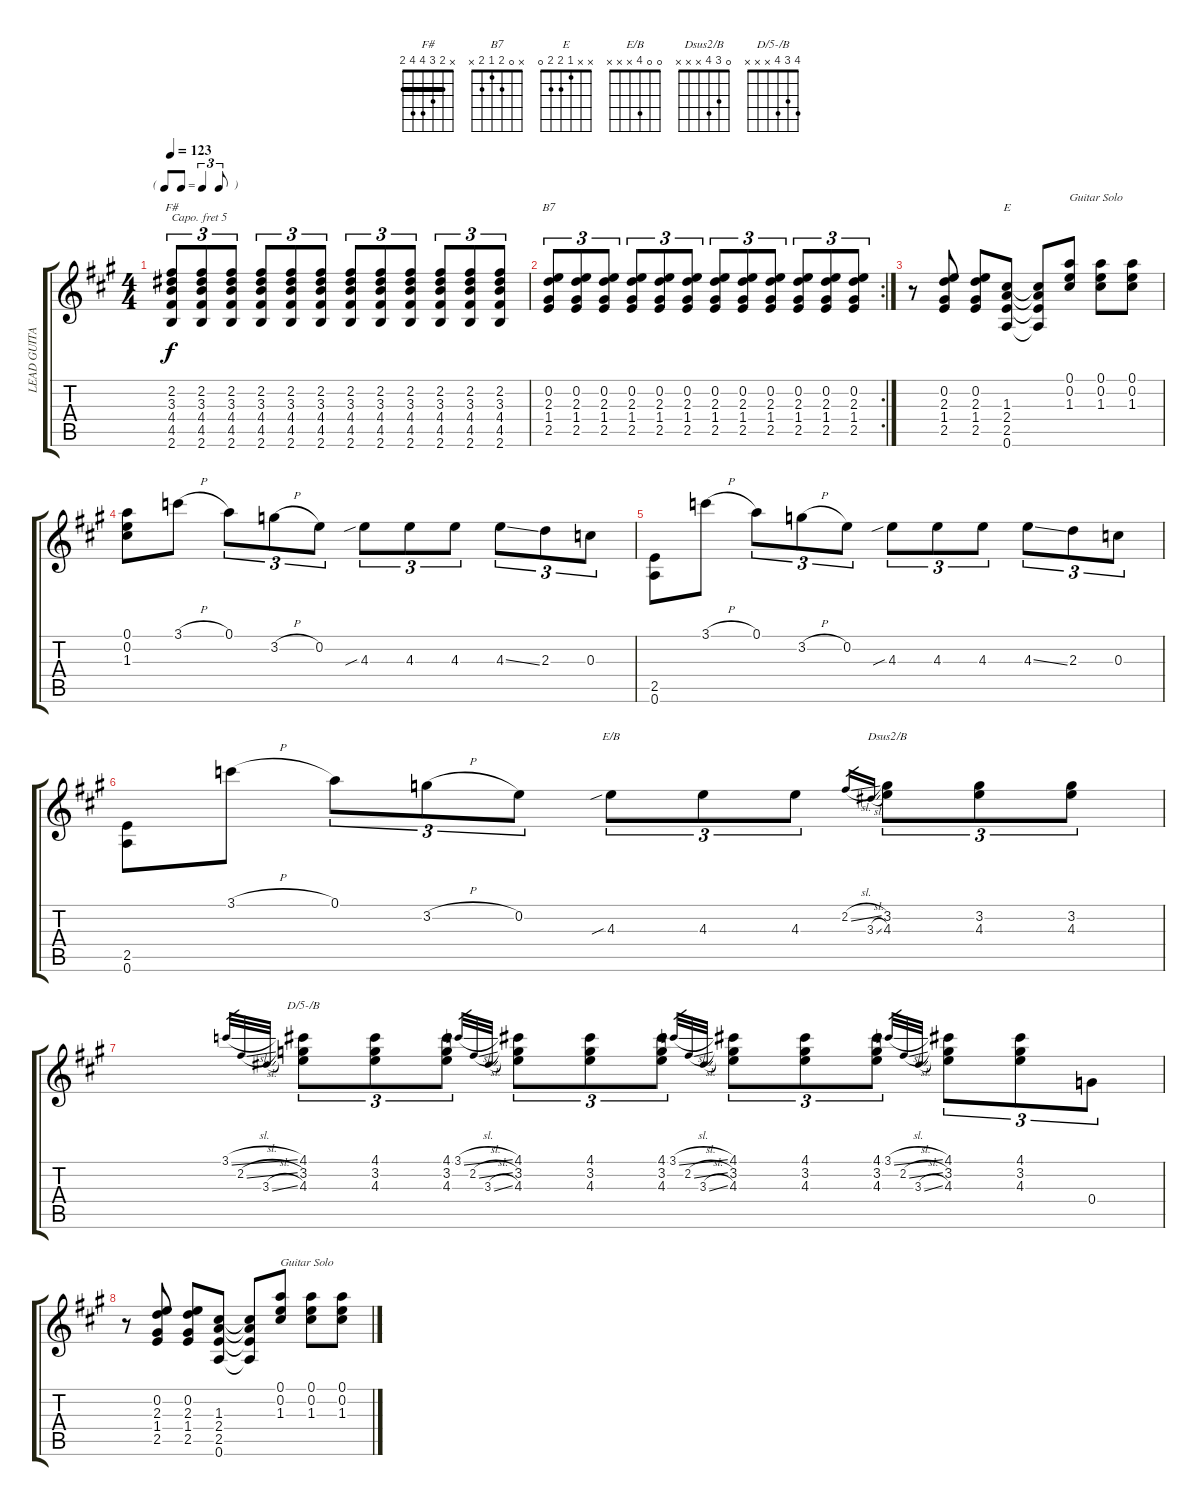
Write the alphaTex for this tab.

\track ("LEAD GUITAR" "LEAD GUITA") {solo instrument electricguitarjazz}
\staff {score tabs}
\capo 5
\tuning (E4 B3 G3 D3 A2 E2) {hide}
\chord ("F#" x 2 3 4 4 2) {barre 2}
\chord ("B7" x 0 2 1 2 x)
\chord ("E" x x 1 2 2 0)
\chord ("E/B" 0 0 4 x x x)
\chord ("Dsus2/B" 0 3 4 x x x)
\chord ("D/5-/B" 4 3 4 x x x)
\ts (4 4)
\tf triplet8th
\tempo 123
\clef g2
\ks a
(2.2 3.3 4.4 4.5 2.6).8{tu (3 2) ch "F#" dy f} (2.2 3.3 4.4 4.5 2.6).8{tu (3 2)} (2.2 3.3 4.4 4.5 2.6).8{tu (3 2)} (2.2 3.3 4.4 4.5 2.6).8{tu (3 2)} (2.2 3.3 4.4 4.5 2.6).8{tu (3 2)} (2.2 3.3 4.4 4.5 2.6).8{tu (3 2)} (2.2 3.3 4.4 4.5 2.6).8{tu (3 2)} (2.2 3.3 4.4 4.5 2.6).8{tu (3 2)} (2.2 3.3 4.4 4.5 2.6).8{tu (3 2)} (2.2 3.3 4.4 4.5 2.6).8{tu (3 2)} (2.2 3.3 4.4 4.5 2.6).8{tu (3 2)} (2.2 3.3 4.4 4.5 2.6).8{tu (3 2)} |
\rc 2
(0.2 2.3 1.4 2.5).8{tu (3 2) ch "B7"} (0.2 2.3 1.4 2.5).8{tu (3 2)} (0.2 2.3 1.4 2.5).8{tu (3 2)} (0.2 2.3 1.4 2.5).8{tu (3 2)} (0.2 2.3 1.4 2.5).8{tu (3 2)} (0.2 2.3 1.4 2.5).8{tu (3 2)} (0.2 2.3 1.4 2.5).8{tu (3 2)} (0.2 2.3 1.4 2.5).8{tu (3 2)} (0.2 2.3 1.4 2.5).8{tu (3 2)} (0.2 2.3 1.4 2.5).8{tu (3 2)} (0.2 2.3 1.4 2.5).8{tu (3 2)} (0.2 2.3 1.4 2.5).8{tu (3 2)} |
r.8 (0.2 2.3 1.4 2.5).8 (0.2 2.3 1.4 2.5).8 (1.3 2.4 2.5 0.6).8{ch "E"} (1.3{t} 2.4{t} 2.5{t} 0.6{t}).8 (0.1 0.2 1.3).8{txt "Guitar Solo"} (0.1 0.2 1.3).8 (0.1 0.2 1.3).8 |
(0.1 0.2 1.3).8 3.1{h}.8 0.1.8{tu (3 2)} 3.2{h}.8{tu (3 2)} 0.2.8{tu (3 2)} 4.3{sib}.8{tu (3 2)} 4.3.8{tu (3 2)} 4.3.8{tu (3 2)} 4.3{ss}.8{tu (3 2)} 2.3.8{tu (3 2)} 0.3.8{tu (3 2)} |
(2.5 0.6).8 3.1{h}.8 0.1.8{tu (3 2)} 3.2{h}.8{tu (3 2)} 0.2.8{tu (3 2)} 4.3{sib}.8{tu (3 2)} 4.3.8{tu (3 2)} 4.3.8{tu (3 2)} 4.3{ss}.8{tu (3 2)} 2.3.8{tu (3 2)} 0.3.8{tu (3 2)} |
(2.5 0.6).8 3.1{h}.8 0.1.8{tu (3 2)} 3.2{h}.8{tu (3 2)} 0.2.8{tu (3 2)} 4.3{sib}.8{tu (3 2) ch "E/B"} 4.3.8{tu (3 2)} 4.3.8{tu (3 2)} 2.2{sl}.16{gr} 3.3{sl}.16{gr} (3.2 4.3).8{tu (3 2) ch "Dsus2/B"} (3.2 4.3).8{tu (3 2)} (3.2 4.3).8{tu (3 2)} |
3.1{sl}.32{gr} 2.2{sl}.32{gr} 3.3{sl}.32{gr} (4.1 3.2 4.3).8{tu (3 2) ch "D/5-/B"} (4.1 3.2 4.3).8{tu (3 2)} (4.1 3.2 4.3).8{tu (3 2)} 3.1{sl}.32{gr} 2.2{sl}.32{gr} 3.3{sl}.32{gr} (4.1 3.2 4.3).8{tu (3 2)} (4.1 3.2 4.3).8{tu (3 2)} (4.1 3.2 4.3).8{tu (3 2)} 3.1{sl}.32{gr} 2.2{sl}.32{gr} 3.3{sl}.32{gr} (4.1 3.2 4.3).8{tu (3 2)} (4.1 3.2 4.3).8{tu (3 2)} (4.1 3.2 4.3).8{tu (3 2)} 3.1{sl}.32{gr} 2.2{sl}.32{gr} 3.3{sl}.32{gr} (4.1 3.2 4.3).8{tu (3 2)} (4.1 3.2 4.3).8{tu (3 2)} 0.4.8{tu (3 2)} |
r.8 (0.2 2.3 1.4 2.5).8 (0.2 2.3 1.4 2.5).8 (1.3 2.4 2.5 0.6).8 (1.3{t} 2.4{t} 2.5{t} 0.6{t}).8 (0.1 0.2 1.3).8{txt "Guitar Solo"} (0.1 0.2 1.3).8 (0.1 0.2 1.3).8
